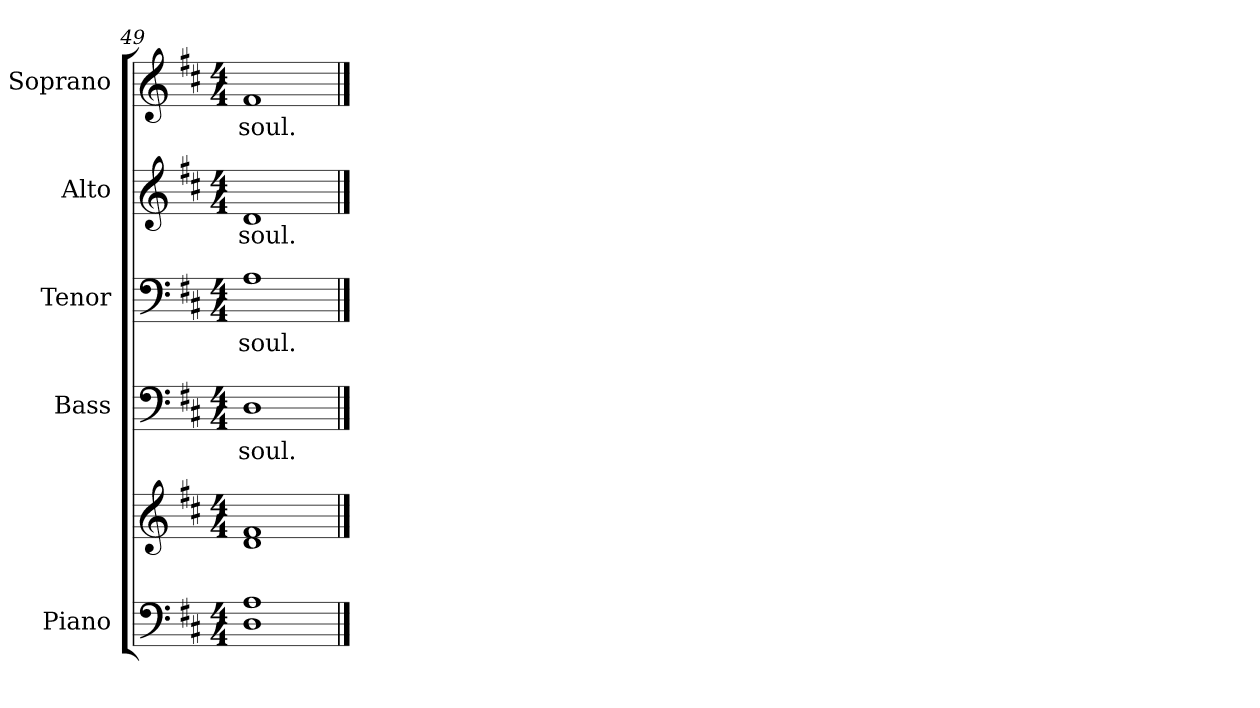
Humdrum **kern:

**kern	**kern	**kern	**text	**kern	**text	**kern	**text	**kern	**text
*part5	*part5	*part4	*part4	*part3	*part3	*part2	*part2	*part1	*part1
*staff6	*staff5	*staff4	*staff4	*staff3	*staff3	*staff2	*staff2	*staff1	*staff1
*I"Piano	*	*I"Bass	*	*I"Tenor	*	*I"Alto	*	*I"Soprano	*
*I'Pno.	*	*I'B.	*	*I'T.	*	*I'A.	*	*I'S.	*
!!LO:PB:g=z
*clefF4	*clefG2	*clefF4	*	*clefF4	*	*clefG2	*	*clefG2	*
*k[f#c#]	*k[f#c#]	*k[f#c#]	*	*k[f#c#]	*	*k[f#c#]	*	*k[f#c#]	*
*D:	*D:	*D:	*	*D:	*	*D:	*	*D:	*
*M4/4	*M4/4	*M4/4	*	*M4/4	*	*M4/4	*	*M4/4	*
=49	=49	=49	=49	=49	=49	=49	=49	=49	=49
!	!	!	!LO:LY:b:color=#000000	!	!	!	!	!	!
!	!	!	!	!	!LO:LY:b:color=#000000	!	!	!	!
!	!	!	!	!	!	!	!LO:LY:b:color=#000000	!	!
!	!	!	!	!	!	!	!	!	!LO:LY:b:color=#000000
1Di 1Ai	1di 1f#i	1Di	soul.	1Ai	soul.	1di	soul.	1f#i	soul.
==	==	==	==	==	==	==	==	==	==
*-	*-	*-	*-	*-	*-	*-	*-	*-	*-
